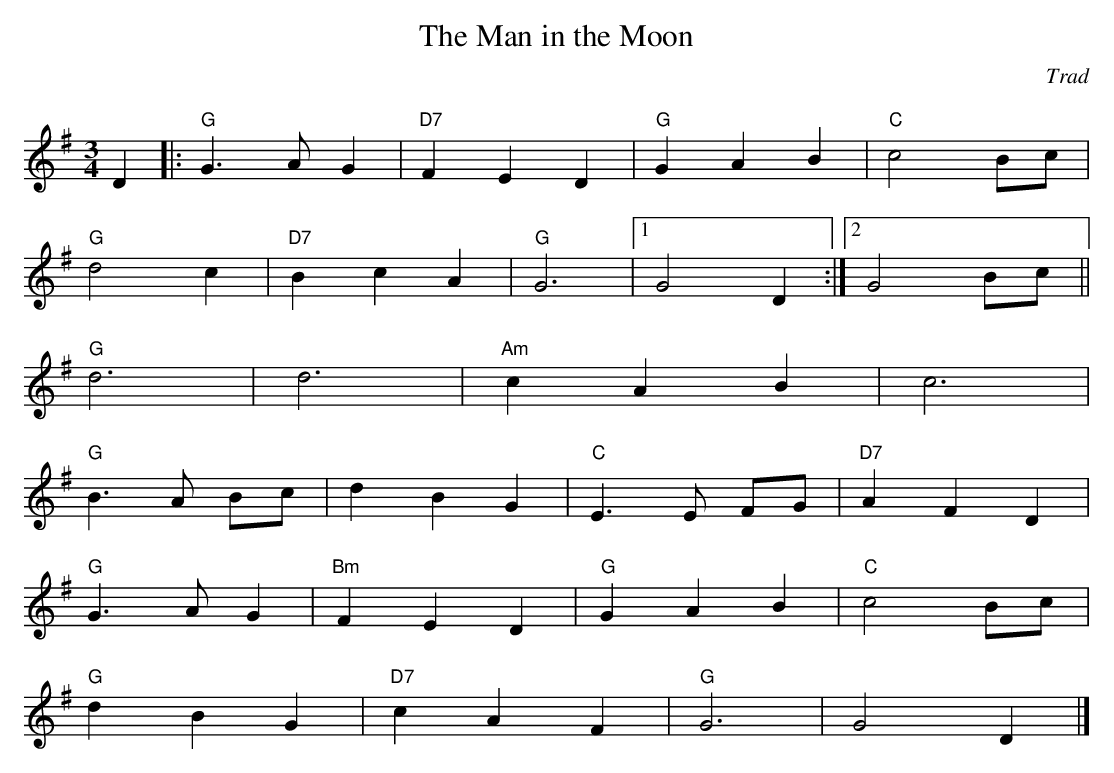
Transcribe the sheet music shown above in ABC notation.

X:1
T:Man in the Moon, The
C:Trad
Q:140
M:3/4
L:1/8
K:G
D2|:"G"G3A G2|"D7"F2E2D2|"G"G2A2B2|"C"c4Bc|
"G"d4c2|"D7"B2c2A2|"G"G6|1G4 D2:|2 G4 Bc ||
"G"d6|d6|"Am"c2A2B2|c6|
"G"B3A Bc|d2B2G2|"C"E3 E FG|"D7"A2F2D2|
"G"G3A G2|"Bm"F2E2D2|"G"G2A2B2|"C"c4Bc|
"G"d2 B2 G2|"D7"c2 A2 F2 |"G"G6|G4 D2|]
